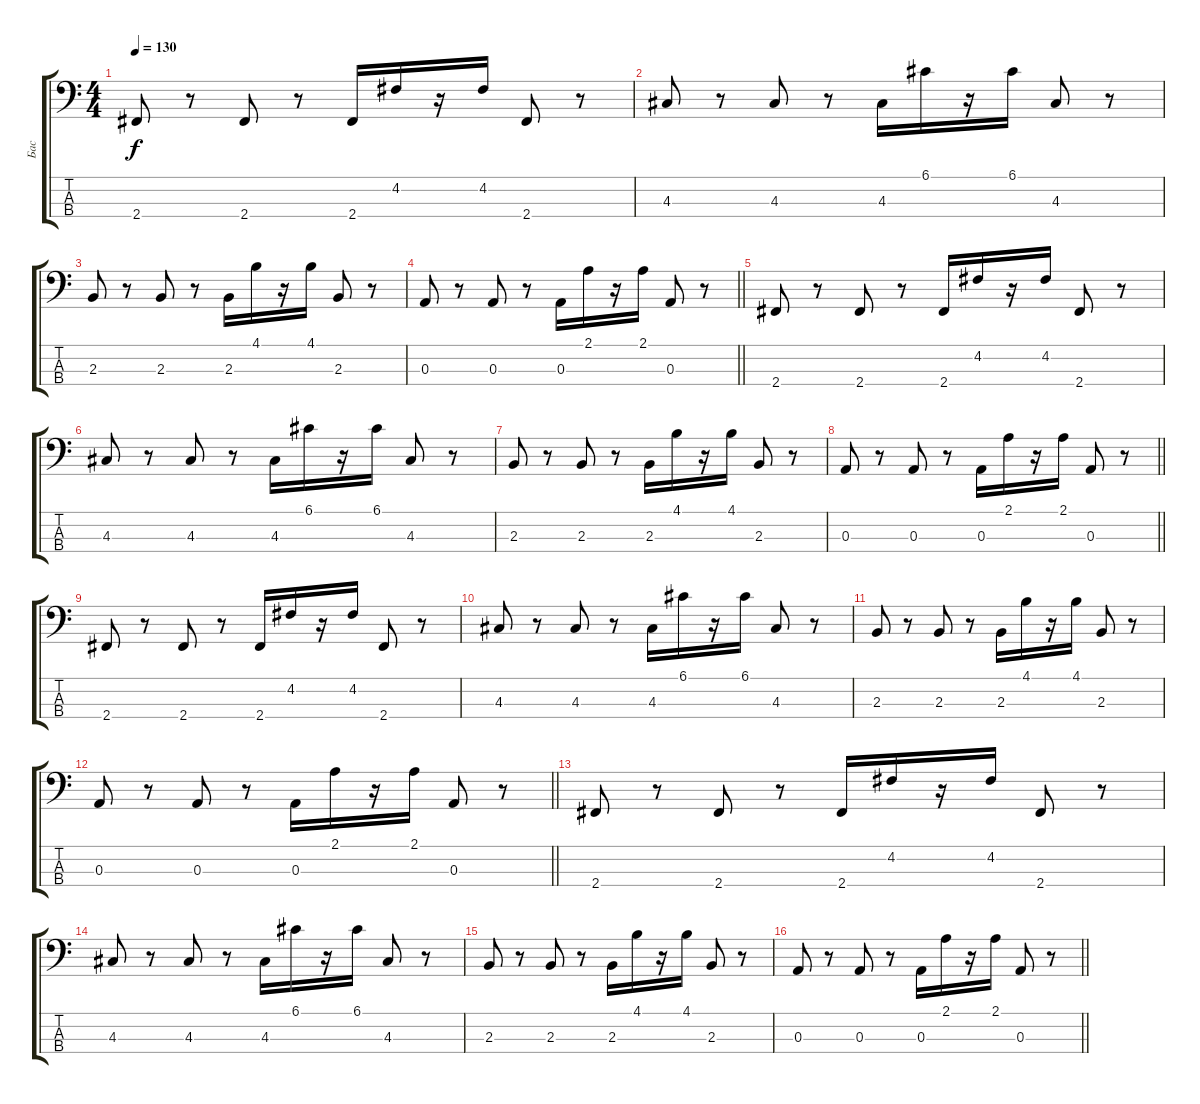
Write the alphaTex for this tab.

\track ("Бас" "Бас") {instrument slapbass2}
\staff {score tabs}
\tuning (G2 D2 A1 E1) {hide}
\ts (4 4)
\tempo 130
\clef f4
\ks c
2.4.8{dy f} r.8 2.4.8 r.8 2.4.16 4.2.16 r.16 4.2.16 2.4.8 r.8 |
4.3.8 r.8 4.3.8 r.8 4.3.16 6.1.16 r.16 6.1.16 4.3.8 r.8 |
2.3.8 r.8 2.3.8 r.8 2.3.16 4.1.16 r.16 4.1.16 2.3.8 r.8 |
\barLineRight lightlight
0.3.8 r.8 0.3.8 r.8 0.3.16 2.1.16 r.16 2.1.16 0.3.8 r.8 |
2.4.8 r.8 2.4.8 r.8 2.4.16 4.2.16 r.16 4.2.16 2.4.8 r.8 |
4.3.8 r.8 4.3.8 r.8 4.3.16 6.1.16 r.16 6.1.16 4.3.8 r.8 |
2.3.8 r.8 2.3.8 r.8 2.3.16 4.1.16 r.16 4.1.16 2.3.8 r.8 |
\barLineRight lightlight
0.3.8 r.8 0.3.8 r.8 0.3.16 2.1.16 r.16 2.1.16 0.3.8 r.8 |
2.4.8 r.8 2.4.8 r.8 2.4.16 4.2.16 r.16 4.2.16 2.4.8 r.8 |
4.3.8 r.8 4.3.8 r.8 4.3.16 6.1.16 r.16 6.1.16 4.3.8 r.8 |
2.3.8 r.8 2.3.8 r.8 2.3.16 4.1.16 r.16 4.1.16 2.3.8 r.8 |
\barLineRight lightlight
0.3.8 r.8 0.3.8 r.8 0.3.16 2.1.16 r.16 2.1.16 0.3.8 r.8 |
2.4.8 r.8 2.4.8 r.8 2.4.16 4.2.16 r.16 4.2.16 2.4.8 r.8 |
4.3.8 r.8 4.3.8 r.8 4.3.16 6.1.16 r.16 6.1.16 4.3.8 r.8 |
2.3.8 r.8 2.3.8 r.8 2.3.16 4.1.16 r.16 4.1.16 2.3.8 r.8 |
\barLineRight lightlight
0.3.8 r.8 0.3.8 r.8 0.3.16 2.1.16 r.16 2.1.16 0.3.8 r.8
